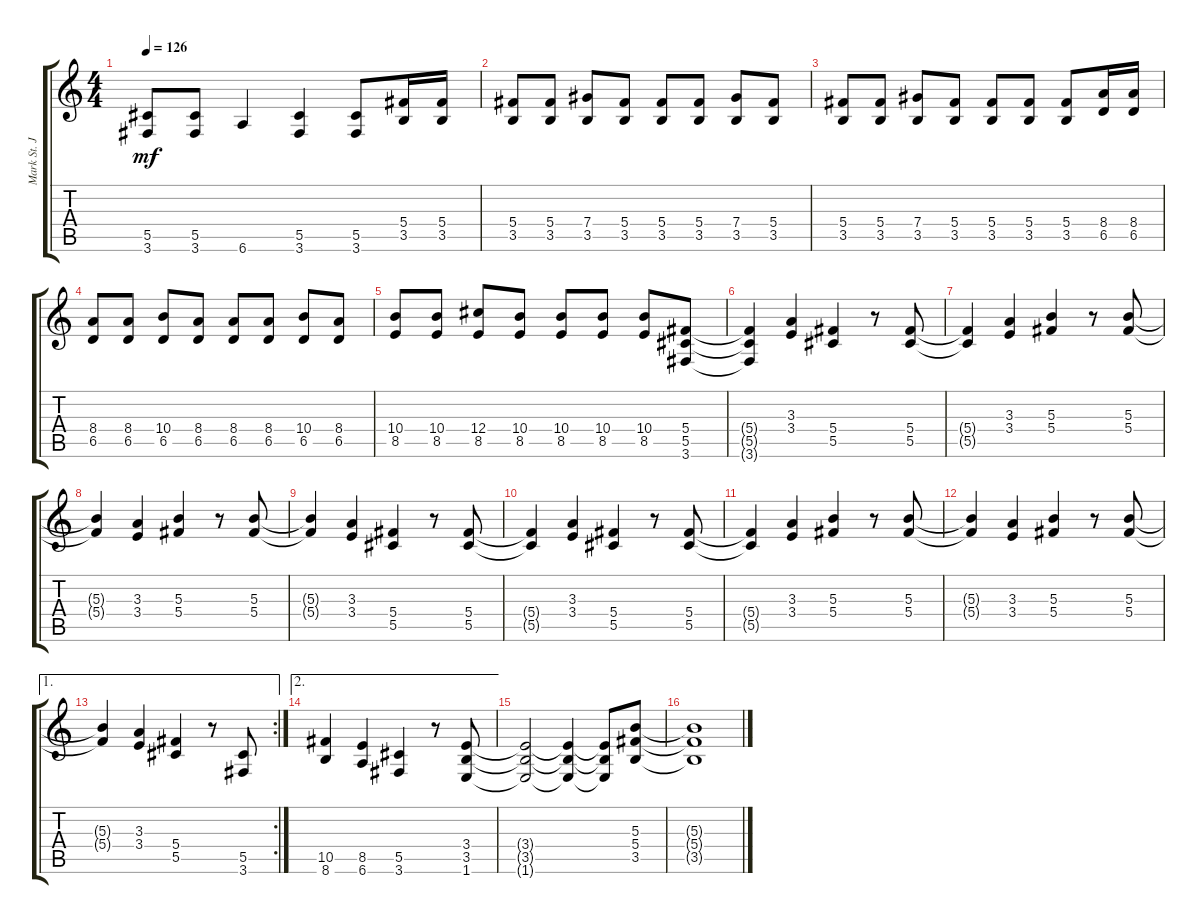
\track ("Mark St. John" "Mark St. J") {instrument distortionguitar}
\staff {score tabs}
\tuning (Eb4 Bb3 Gb3 Db3 Ab2 Eb2) {hide}
\ts (4 4)
\tempo 126
\clef g2
\ks c
(5.5{t} 3.6{t}).8{dy mf} (5.5 3.6).8 6.6.4 (5.5 3.6).4 (5.5 3.6).8 (5.4 3.5).16 (5.4 3.5).16 |
(5.4 3.5).8 (5.4 3.5).8 (7.4 3.5).8 (5.4 3.5).8 (5.4 3.5).8 (5.4 3.5).8 (7.4 3.5).8 (5.4 3.5).8 |
(5.4 3.5).8 (5.4 3.5).8 (7.4 3.5).8 (5.4 3.5).8 (5.4 3.5).8 (5.4 3.5).8 (5.4 3.5).8 (8.4 6.5).16 (8.4 6.5).16 |
(8.4 6.5).8 (8.4 6.5).8 (10.4 6.5).8 (8.4 6.5).8 (8.4 6.5).8 (8.4 6.5).8 (10.4 6.5).8 (8.4 6.5).8 |
(10.4 8.5).8 (10.4 8.5).8 (12.4 8.5).8 (10.4 8.5).8 (10.4 8.5).8 (10.4 8.5).8 (10.4 8.5).8 (5.4 5.5 3.6).8 |
\section ("" "")
(5.4{t} 5.5{t} 3.6{t}).4 (3.3 3.4).4 (5.4 5.5).4 r.8 (5.4 5.5).8 |
(5.4{t} 5.5{t}).4 (3.3 3.4).4 (5.3 5.4).4 r.8 (5.3 5.4).8 |
(5.3{t} 5.4{t}).4 (3.3 3.4).4 (5.3 5.4).4 r.8 (5.3 5.4).8 |
(5.3{t} 5.4{t}).4 (3.3 3.4).4 (5.4 5.5).4 r.8 (5.4 5.5).8 |
(5.4{t} 5.5{t}).4 (3.3 3.4).4 (5.4 5.5).4 r.8 (5.4 5.5).8 |
(5.4{t} 5.5{t}).4 (3.3 3.4).4 (5.3 5.4).4 r.8 (5.3 5.4).8 |
(5.3{t} 5.4{t}).4 (3.3 3.4).4 (5.3 5.4).4 r.8 (5.3 5.4).8 |
\ae 1
\rc 2
(5.3{t} 5.4{t}).4 (3.3 3.4).4 (5.4 5.5).4 r.8 (5.5 3.6).8 |
\ae 2
(10.5 8.6).4 (8.5 6.6).4 (5.5 3.6).4 r.8 (3.4 3.5 1.6).8 |
\section ("" "")
(3.4{t} 3.5{t} 1.6{t}).2 (3.4{t} 3.5{t} 1.6{t}).4 (3.4{t} 3.5{t} 1.6{t}).8 (5.3 5.4 3.5).8 |
(5.3{t} 5.4{t} 3.5{t}).1
